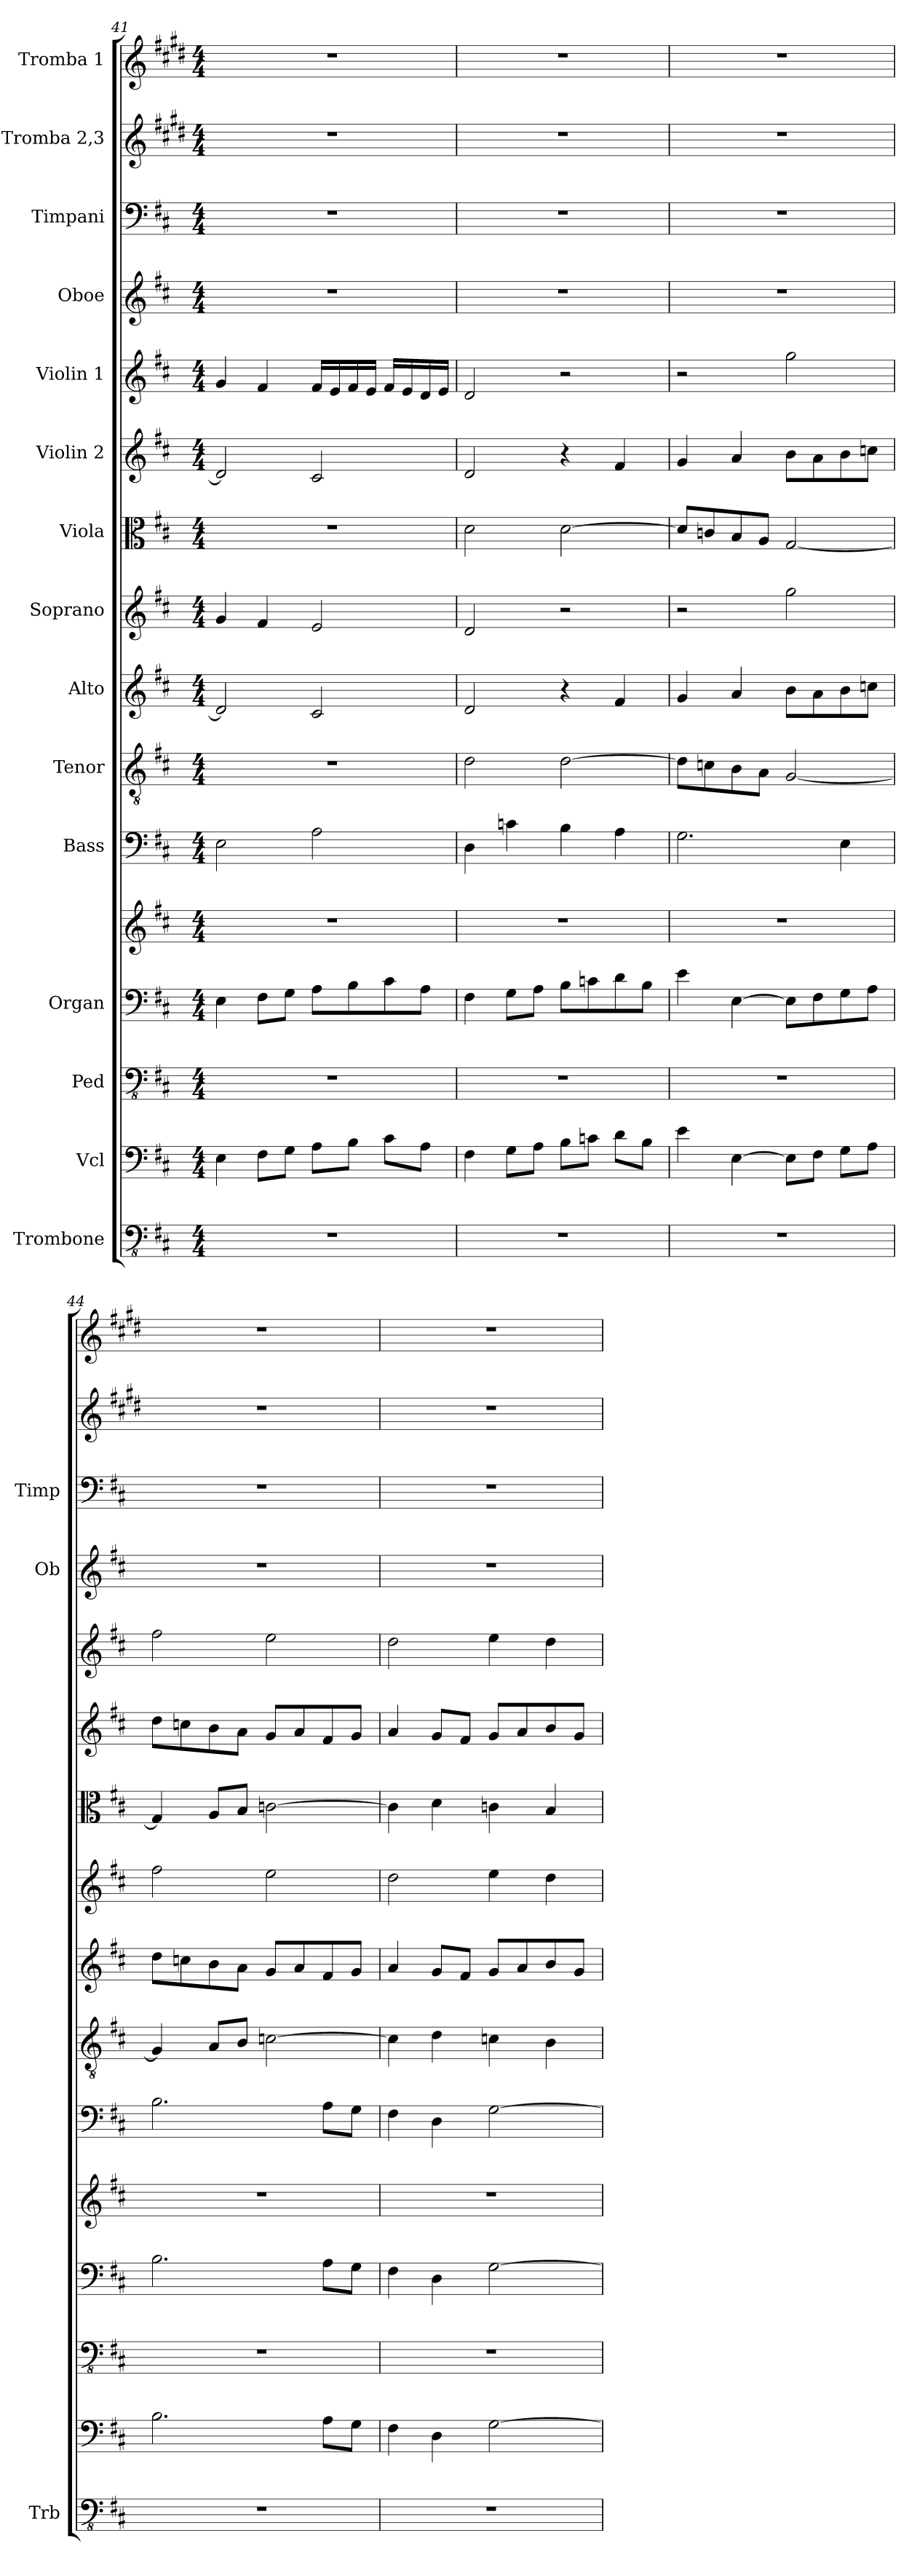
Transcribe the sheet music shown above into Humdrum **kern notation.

**kern	**kern	**kern	**kern	**kern	**kern	**kern	**kern	**kern	**kern	**kern	**kern	**kern	**kern	**kern	**kern
*part15	*part14	*part13	*part12	*part12	*part11	*part10	*part9	*part8	*part7	*part6	*part5	*part4	*part3	*part2	*part1
*staff16	*staff15	*staff14	*staff13	*staff12	*staff11	*staff10	*staff9	*staff8	*staff7	*staff6	*staff5	*staff4	*staff3	*staff2	*staff1
*I"Trombone	*I"Vcl	*I"Ped	*I"Organ	*	*I"Bass	*I"Tenor	*I"Alto	*I"Soprano	*I"Viola	*I"Violin 2	*I"Violin 1	*I"Oboe	*I"Timpani	*I"Tromba 2,3	*I"Tromba 1
*I'Trb	*	*	*	*	*	*	*	*	*	*	*	*I'Ob	*I'Timp	*	*
*clefFv4	*clefF4	*clefFv4	*clefF4	*clefG2	*clefF4	*clefGv2	*clefG2	*clefG2	*clefC3	*clefG2	*clefG2	*clefG2	*clefF4	*clefG2	*clefG2
*	*	*	*	*	*	*	*	*	*	*	*	*	*	*ITrd1c2	*ITrd1c2
*k[f#c#]	*k[f#c#]	*k[f#c#]	*k[f#c#]	*k[f#c#]	*k[f#c#]	*k[f#c#]	*k[f#c#]	*k[f#c#]	*k[f#c#]	*k[f#c#]	*k[f#c#]	*k[f#c#]	*k[f#c#]	*k[f#c#]	*k[f#c#]
*M4/4	*M4/4	*M4/4	*M4/4	*M4/4	*M4/4	*M4/4	*M4/4	*M4/4	*M4/4	*M4/4	*M4/4	*M4/4	*M4/4	*M4/4	*M4/4
=41	=41	=41	=41	=41	=41	=41	=41	=41	=41	=41	=41	=41	=41	=41	=41
1r	4E\	1r	4E\	1r	2E\	1r	2d/]	4g/	1r	2d/]	4g/	1r	1r	1r	1r
.	8F#\L	.	8F#\L	.	.	.	.	4f#/	.	.	4f#/	.	.	.	.
.	8G\J	.	8G\J	.	.	.	.	.	.	.	.	.	.	.	.
.	8A\L	.	8A\L	.	2A\	.	2c#/	2e/	.	2c#/	16f#/LL	.	.	.	.
.	.	.	.	.	.	.	.	.	.	.	16e/	.	.	.	.
.	8B\J	.	8B\	.	.	.	.	.	.	.	16f#/	.	.	.	.
.	.	.	.	.	.	.	.	.	.	.	16e/JJ	.	.	.	.
.	8c#\L	.	8c#\	.	.	.	.	.	.	.	16f#/LL	.	.	.	.
.	.	.	.	.	.	.	.	.	.	.	16e/	.	.	.	.
.	8A\J	.	8A\J	.	.	.	.	.	.	.	16d/	.	.	.	.
.	.	.	.	.	.	.	.	.	.	.	16e/JJ	.	.	.	.
=42	=42	=42	=42	=42	=42	=42	=42	=42	=42	=42	=42	=42	=42	=42	=42
1r	4F#\	1r	4F#\	1r	4D\	2d\	2d/	2d/	2d\	2d/	2d/	1r	1r	1r	1r
.	8G\L	.	8G\L	.	4cn\	.	.	.	.	.	.	.	.	.	.
.	8A\J	.	8A\J	.	.	.	.	.	.	.	.	.	.	.	.
.	8B\L	.	8B\L	.	4B\	[2d\	4r	2r	[2d\	4r	2r	.	.	.	.
.	8cn\J	.	8cn\	.	.	.	.	.	.	.	.	.	.	.	.
.	8d\L	.	8d\	.	4A\	.	4f#/	.	.	4f#/	.	.	.	.	.
.	8B\J	.	8B\J	.	.	.	.	.	.	.	.	.	.	.	.
=43	=43	=43	=43	=43	=43	=43	=43	=43	=43	=43	=43	=43	=43	=43	=43
1r	4e\	1r	4e\	1r	2.G\	8d\L]	4g/	2r	8d/L]	4g/	2r	1r	1r	1r	1r
.	.	.	.	.	.	8cn\	.	.	8cn/	.	.	.	.	.	.
.	[4E\	.	[4E\	.	.	8B\	4a/	.	8B/	4a/	.	.	.	.	.
.	.	.	.	.	.	8A\J	.	.	8A/J	.	.	.	.	.	.
.	8E\L]	.	8E\L]	.	.	[2G/	8b\L	2gg\	[2G/	8b\L	2gg\	.	.	.	.
.	8F#\J	.	8F#\	.	.	.	8a\	.	.	8a\	.	.	.	.	.
.	8G\L	.	8G\	.	4E\	.	8b\	.	.	8b\	.	.	.	.	.
.	8A\J	.	8A\J	.	.	.	8ccn\J	.	.	8ccn\J	.	.	.	.	.
=44	=44	=44	=44	=44	=44	=44	=44	=44	=44	=44	=44	=44	=44	=44	=44
1r	2.B\	1r	2.B\	1r	2.B\	4G/]	8dd\L	2ff#\	4G/]	8dd\L	2ff#\	1r	1r	1r	1r
.	.	.	.	.	.	.	8ccn\	.	.	8ccn\	.	.	.	.	.
.	.	.	.	.	.	8A/L	8b\	.	8A/L	8b\	.	.	.	.	.
.	.	.	.	.	.	8B/J	8a\J	.	8B/J	8a\J	.	.	.	.	.
.	.	.	.	.	.	[2cn\	8g/L	2ee\	[2cn\	8g/L	2ee\	.	.	.	.
.	.	.	.	.	.	.	8a/	.	.	8a/	.	.	.	.	.
.	8A\L	.	8A\L	.	8A\L	.	8f#/	.	.	8f#/	.	.	.	.	.
.	8G\J	.	8G\J	.	8G\J	.	8g/J	.	.	8g/J	.	.	.	.	.
!!LO:PB:g=z
=45	=45	=45	=45	=45	=45	=45	=45	=45	=45	=45	=45	=45	=45	=45	=45
1r	4F#\	1r	4F#\	1r	4F#\	4c\]	4a/	2dd\	4c\]	4a/	2dd\	1r	1r	1r	1r
.	4D\	.	4D\	.	4D\	4d\	8g/L	.	4d\	8g/L	.	.	.	.	.
.	.	.	.	.	.	.	8f#/J	.	.	8f#/J	.	.	.	.	.
.	[2G\	.	[2G\	.	[2G\	4cn\	8g/L	4ee\	4cn\	8g/L	4ee\	.	.	.	.
.	.	.	.	.	.	.	8a/	.	.	8a/	.	.	.	.	.
.	.	.	.	.	.	4B\	8b/	4dd\	4B/	8b/	4dd\	.	.	.	.
.	.	.	.	.	.	.	8g/J	.	.	8g/J	.	.	.	.	.
=	=	=	=	=	=	=	=	=	=	=	=	=	=	=	=
*-	*-	*-	*-	*-	*-	*-	*-	*-	*-	*-	*-	*-	*-	*-	*-
